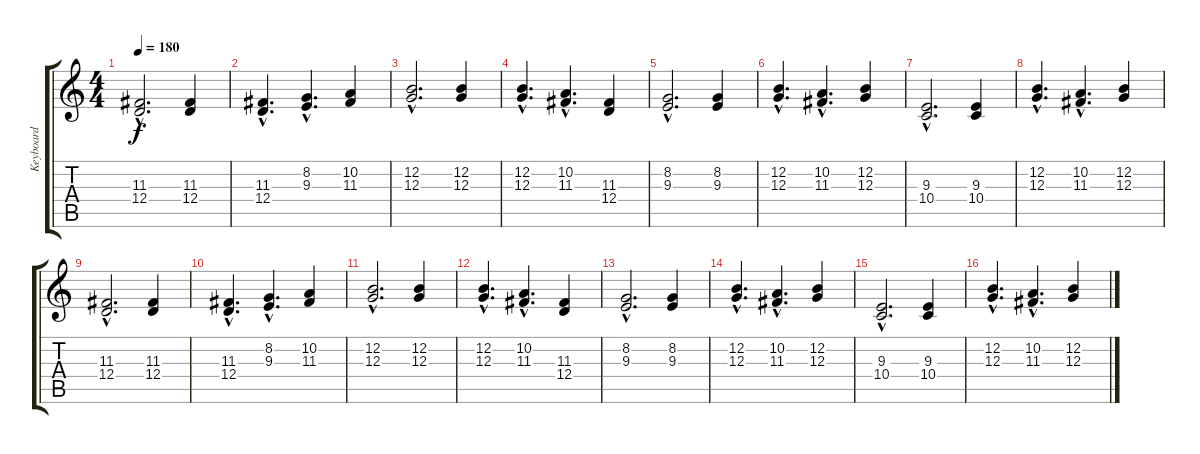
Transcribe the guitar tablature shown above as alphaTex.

\track ("Keyboard" "Keyboard") {instrument churchorgan}
\staff {score tabs}
\tuning (E4 B3 G3 D3 A2 E2) {hide}
\ts (4 4)
\tempo 180
\clef g2
\ks c
(11.3{hac} 12.4{hac}).2{d dy f} (11.3 12.4).4 |
(11.3{hac} 12.4{hac}).4{d} (8.2{hac} 9.3{hac}).4{d} (10.2 11.3).4 |
(12.2{hac} 12.3{hac}).2{d} (12.2 12.3).4 |
(12.2{hac} 12.3{hac}).4{d} (10.2{hac} 11.3{hac}).4{d} (11.3 12.4).4 |
(8.2{hac} 9.3{hac}).2{d} (8.2 9.3).4 |
(12.2{hac} 12.3{hac}).4{d} (10.2{hac} 11.3{hac}).4{d} (12.2 12.3).4 |
(9.3{hac} 10.4{hac}).2{d} (9.3 10.4).4 |
(12.2{hac} 12.3{hac}).4{d} (10.2{hac} 11.3{hac}).4{d} (12.2 12.3).4 |
(11.3{hac} 12.4{hac}).2{d} (11.3 12.4).4 |
(11.3{hac} 12.4{hac}).4{d} (8.2{hac} 9.3{hac}).4{d} (10.2 11.3).4 |
(12.2{hac} 12.3{hac}).2{d} (12.2 12.3).4 |
(12.2{hac} 12.3{hac}).4{d} (10.2{hac} 11.3{hac}).4{d} (11.3 12.4).4 |
(8.2{hac} 9.3{hac}).2{d} (8.2 9.3).4 |
(12.2{hac} 12.3{hac}).4{d} (10.2{hac} 11.3{hac}).4{d} (12.2 12.3).4 |
(9.3{hac} 10.4{hac}).2{d} (9.3 10.4).4 |
(12.2{hac} 12.3{hac}).4{d} (10.2{hac} 11.3{hac}).4{d} (12.2 12.3).4
